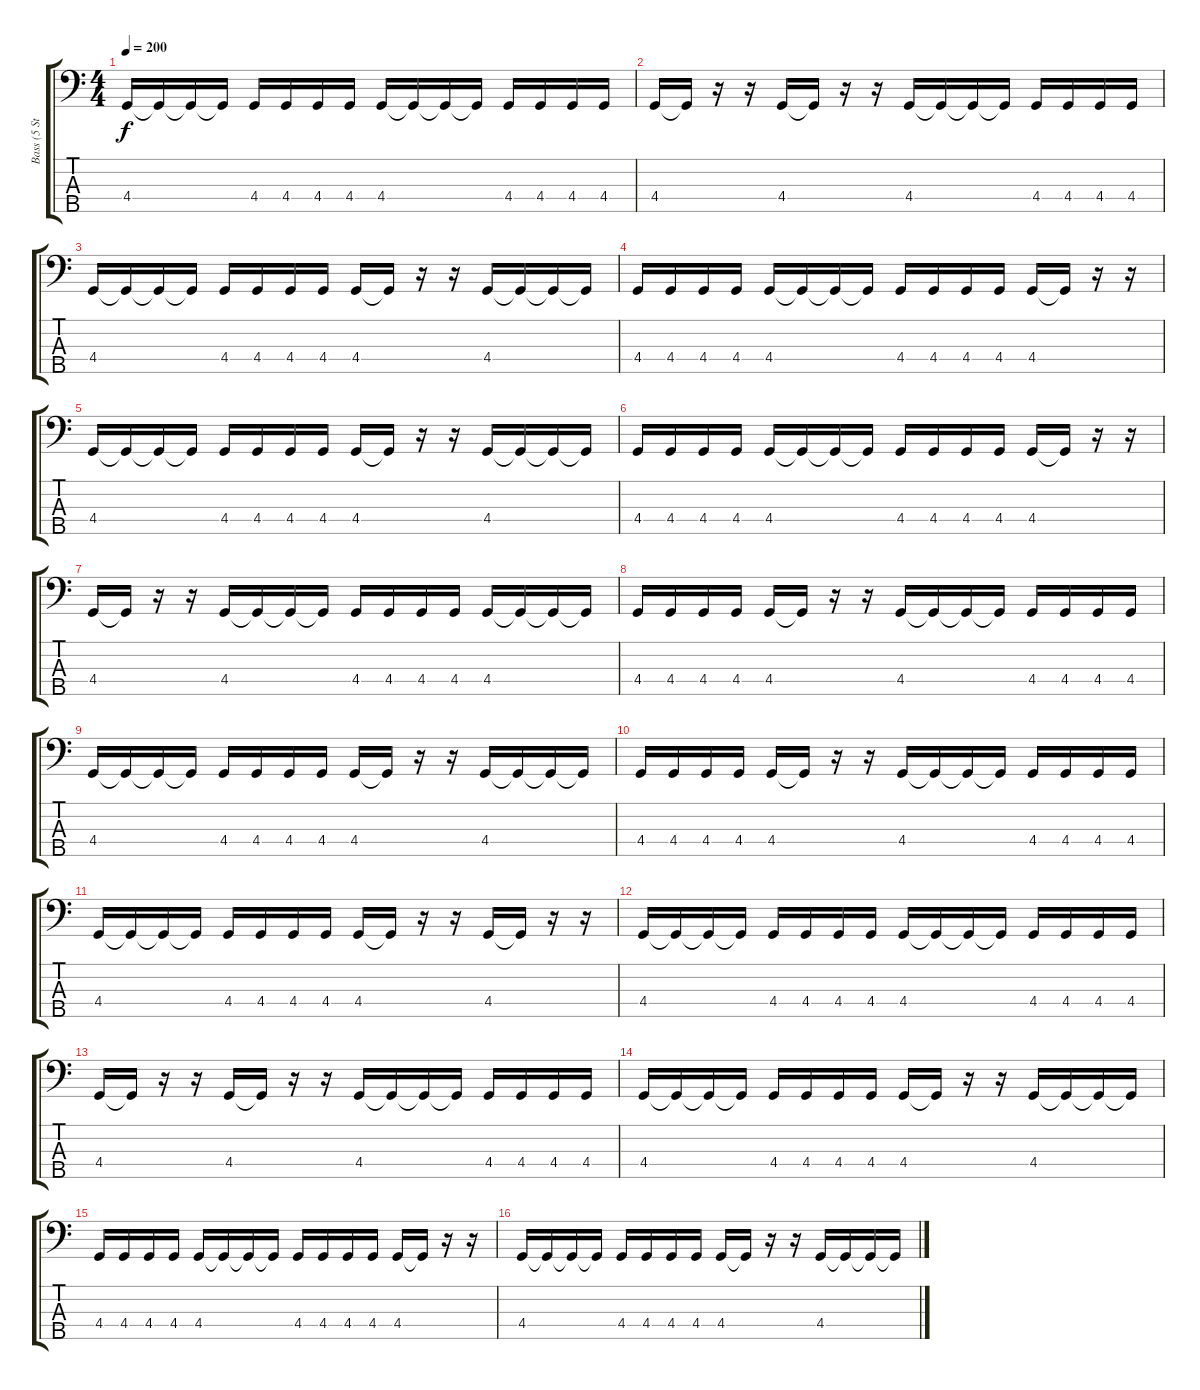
\track ("Bass (5 String Bass - A#)" "Bass (5 St") {instrument electricbasspick}
\staff {score tabs}
\tuning (Gb2 Db2 Ab1 Eb1 Bb0) {hide}
\ts (4 4)
\tempo 200
\clef f4
\ks c
4.4.16{dy f} 4.4{t}.16 4.4{t}.16 4.4{t}.16 4.4.16 4.4.16 4.4.16 4.4.16 4.4.16 4.4{t}.16 4.4{t}.16 4.4{t}.16 4.4.16 4.4.16 4.4.16 4.4.16 |
4.4.16 4.4{t}.16 r.16 r.16 4.4.16 4.4{t}.16 r.16 r.16 4.4.16 4.4{t}.16 4.4{t}.16 4.4{t}.16 4.4.16 4.4.16 4.4.16 4.4.16 |
4.4.16 4.4{t}.16 4.4{t}.16 4.4{t}.16 4.4.16 4.4.16 4.4.16 4.4.16 4.4.16 4.4{t}.16 r.16 r.16 4.4.16 4.4{t}.16 4.4{t}.16 4.4{t}.16 |
4.4.16 4.4.16 4.4.16 4.4.16 4.4.16 4.4{t}.16 4.4{t}.16 4.4{t}.16 4.4.16 4.4.16 4.4.16 4.4.16 4.4.16 4.4{t}.16 r.16 r.16 |
4.4.16 4.4{t}.16 4.4{t}.16 4.4{t}.16 4.4.16 4.4.16 4.4.16 4.4.16 4.4.16 4.4{t}.16 r.16 r.16 4.4.16 4.4{t}.16 4.4{t}.16 4.4{t}.16 |
4.4.16 4.4.16 4.4.16 4.4.16 4.4.16 4.4{t}.16 4.4{t}.16 4.4{t}.16 4.4.16 4.4.16 4.4.16 4.4.16 4.4.16 4.4{t}.16 r.16 r.16 |
4.4.16 4.4{t}.16 r.16 r.16 4.4.16 4.4{t}.16 4.4{t}.16 4.4{t}.16 4.4.16 4.4.16 4.4.16 4.4.16 4.4.16 4.4{t}.16 4.4{t}.16 4.4{t}.16 |
4.4.16 4.4.16 4.4.16 4.4.16 4.4.16 4.4{t}.16 r.16 r.16 4.4.16 4.4{t}.16 4.4{t}.16 4.4{t}.16 4.4.16 4.4.16 4.4.16 4.4.16 |
4.4.16 4.4{t}.16 4.4{t}.16 4.4{t}.16 4.4.16 4.4.16 4.4.16 4.4.16 4.4.16 4.4{t}.16 r.16 r.16 4.4.16 4.4{t}.16 4.4{t}.16 4.4{t}.16 |
4.4.16 4.4.16 4.4.16 4.4.16 4.4.16 4.4{t}.16 r.16 r.16 4.4.16 4.4{t}.16 4.4{t}.16 4.4{t}.16 4.4.16 4.4.16 4.4.16 4.4.16 |
4.4.16 4.4{t}.16 4.4{t}.16 4.4{t}.16 4.4.16 4.4.16 4.4.16 4.4.16 4.4.16 4.4{t}.16 r.16 r.16 4.4.16 4.4{t}.16 r.16 r.16 |
4.4.16 4.4{t}.16 4.4{t}.16 4.4{t}.16 4.4.16 4.4.16 4.4.16 4.4.16 4.4.16 4.4{t}.16 4.4{t}.16 4.4{t}.16 4.4.16 4.4.16 4.4.16 4.4.16 |
4.4.16 4.4{t}.16 r.16 r.16 4.4.16 4.4{t}.16 r.16 r.16 4.4.16 4.4{t}.16 4.4{t}.16 4.4{t}.16 4.4.16 4.4.16 4.4.16 4.4.16 |
4.4.16 4.4{t}.16 4.4{t}.16 4.4{t}.16 4.4.16 4.4.16 4.4.16 4.4.16 4.4.16 4.4{t}.16 r.16 r.16 4.4.16 4.4{t}.16 4.4{t}.16 4.4{t}.16 |
4.4.16 4.4.16 4.4.16 4.4.16 4.4.16 4.4{t}.16 4.4{t}.16 4.4{t}.16 4.4.16 4.4.16 4.4.16 4.4.16 4.4.16 4.4{t}.16 r.16 r.16 |
4.4.16 4.4{t}.16 4.4{t}.16 4.4{t}.16 4.4.16 4.4.16 4.4.16 4.4.16 4.4.16 4.4{t}.16 r.16 r.16 4.4.16 4.4{t}.16 4.4{t}.16 4.4{t}.16
